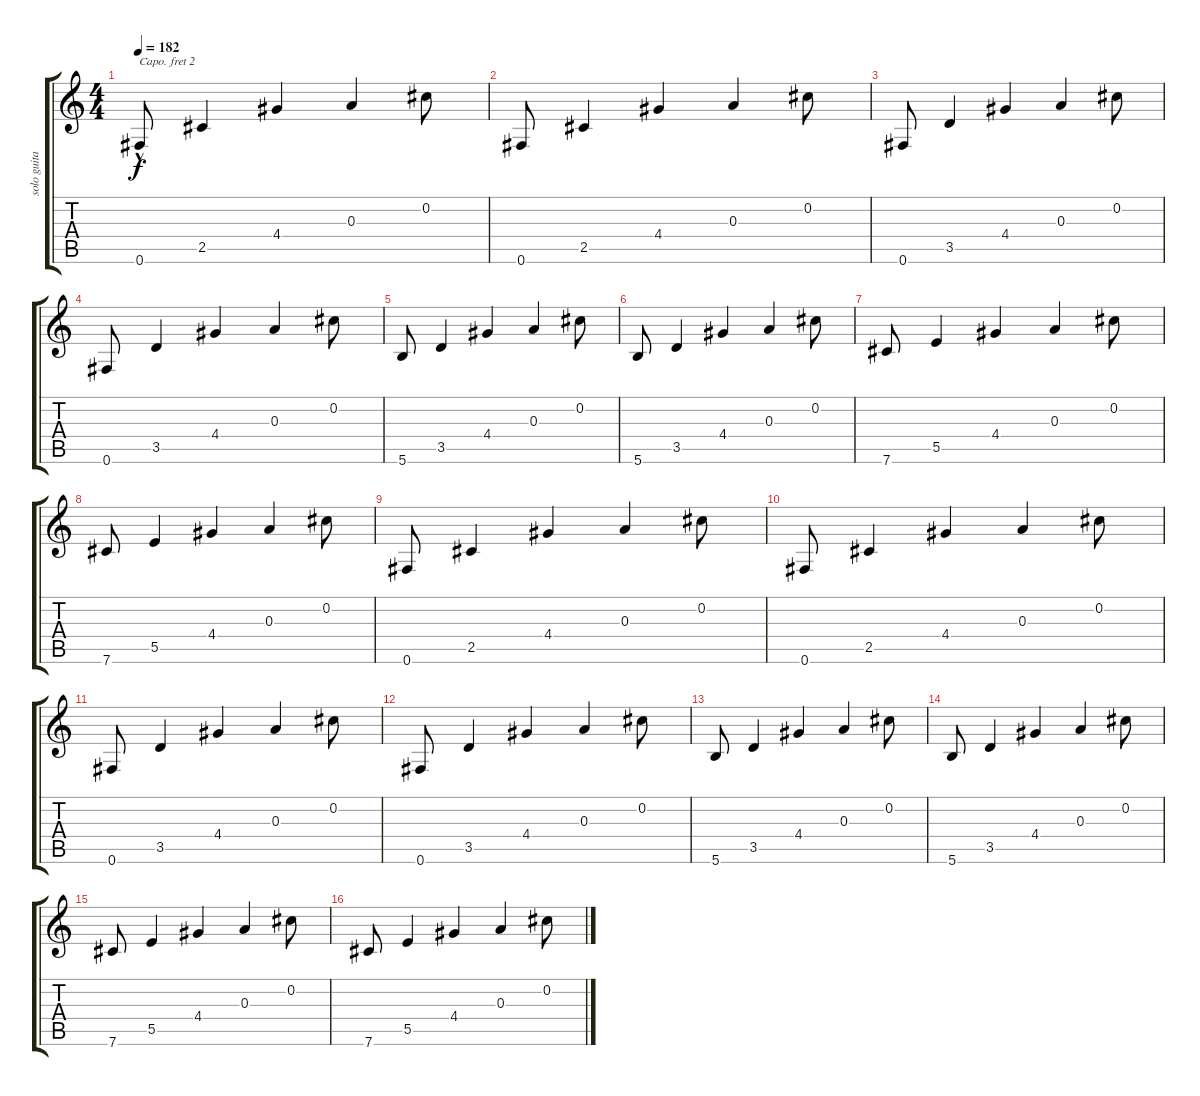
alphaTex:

\track ("solo guitar (Toninio)" "solo guita") {instrument acousticguitarnylon}
\staff {score tabs}
\capo 2
\tuning (E4 B3 G3 D3 A2 E2) {hide}
\ts (4 4)
\tempo 182
\clef g2
\ks c
0.6{hac}.8{dy f instrument acousticguitarnylon} 2.5.4 4.4.4 0.3.4 0.2.8 |
0.6.8 2.5.4 4.4.4 0.3.4 0.2.8 |
0.6.8 3.5.4 4.4.4 0.3.4 0.2.8 |
0.6.8 3.5.4 4.4.4 0.3.4 0.2.8 |
5.6.8 3.5.4 4.4.4 0.3.4 0.2.8 |
5.6.8 3.5.4 4.4.4 0.3.4 0.2.8 |
7.6.8 5.5.4 4.4.4 0.3.4 0.2.8 |
7.6.8 5.5.4 4.4.4 0.3.4 0.2.8 |
0.6.8 2.5.4 4.4.4 0.3.4 0.2.8 |
0.6.8 2.5.4 4.4.4 0.3.4 0.2.8 |
0.6.8 3.5.4 4.4.4 0.3.4 0.2.8 |
0.6.8 3.5.4 4.4.4 0.3.4 0.2.8 |
5.6.8 3.5.4 4.4.4 0.3.4 0.2.8 |
5.6.8 3.5.4 4.4.4 0.3.4 0.2.8 |
7.6.8 5.5.4 4.4.4 0.3.4 0.2.8 |
7.6.8 5.5.4 4.4.4 0.3.4 0.2.8
